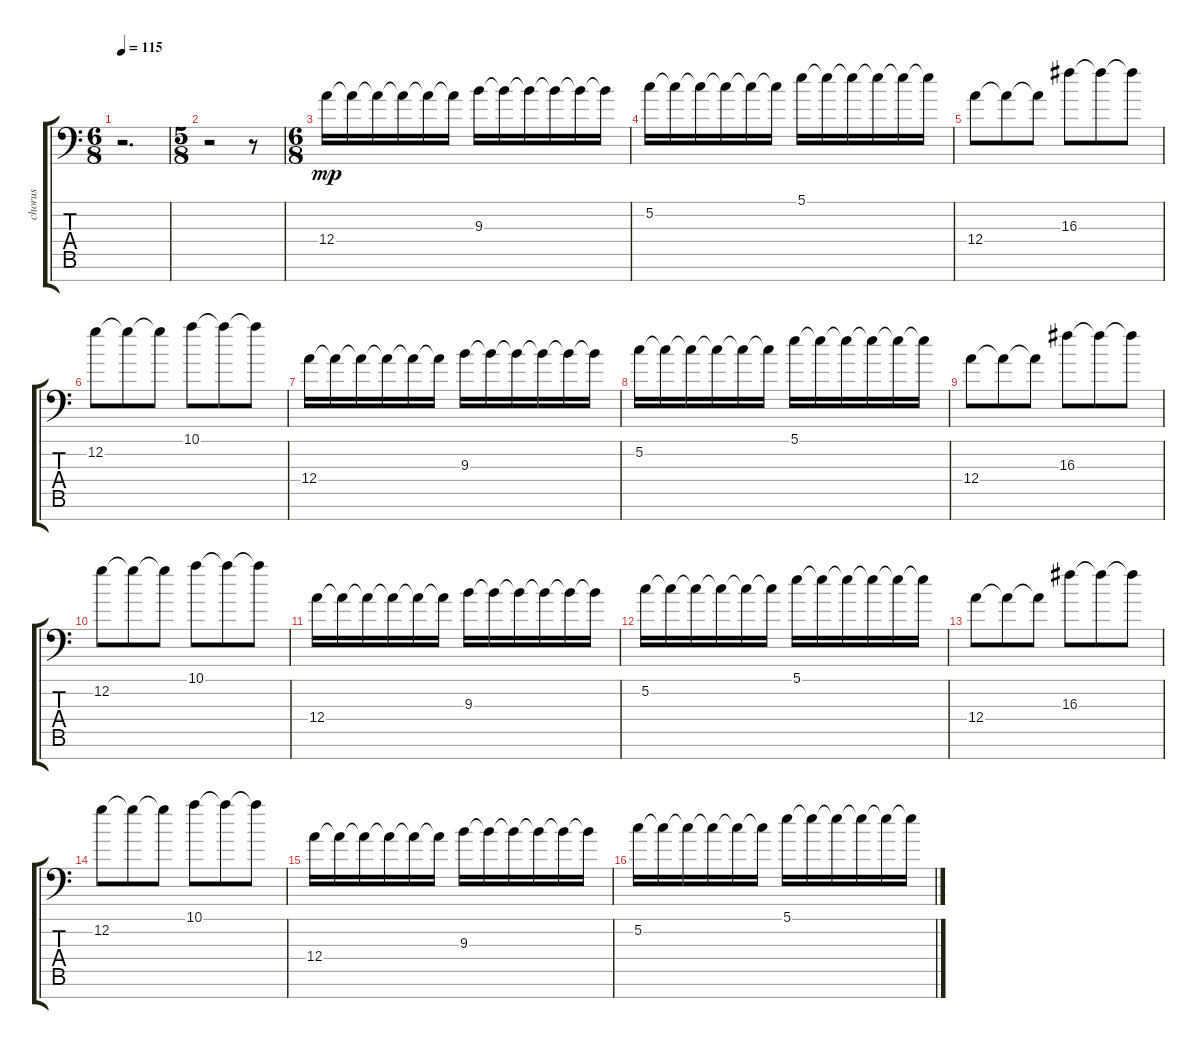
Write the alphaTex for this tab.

\track ("chorus" "chorus") {instrument guitarharmonics}
\staff {score tabs}
\tuning (B3 G3 D3 A2 E2 B1 Gb1) {hide}
\ts (6 8)
\tempo 115
\clef f4
\ks c
r.2{d dy mp} |
\ts (5 8)
r.2 r.8 |
\ts (6 8)
12.4.16 12.4{t}.16 12.4{t}.16 12.4{t}.16 12.4{t}.16 12.4{t}.16 9.3.16 9.3{t}.16 9.3{t}.16 9.3{t}.16 9.3{t}.16 9.3{t}.16 |
5.2.16 5.2{t}.16 5.2{t}.16 5.2{t}.16 5.2{t}.16 5.2{t}.16 5.1.16 5.1{t}.16 5.1{t}.16 5.1{t}.16 5.1{t}.16 5.1{t}.16 |
12.4.8 12.4{t}.8 12.4{t}.8 16.3.8 16.3{t}.8 16.3{t}.8 |
12.2.8 12.2{t}.8 12.2{t}.8 10.1.8 10.1{t}.8 10.1{t}.8 |
12.4.16 12.4{t}.16 12.4{t}.16 12.4{t}.16 12.4{t}.16 12.4{t}.16 9.3.16 9.3{t}.16 9.3{t}.16 9.3{t}.16 9.3{t}.16 9.3{t}.16 |
5.2.16 5.2{t}.16 5.2{t}.16 5.2{t}.16 5.2{t}.16 5.2{t}.16 5.1.16 5.1{t}.16 5.1{t}.16 5.1{t}.16 5.1{t}.16 5.1{t}.16 |
12.4.8 12.4{t}.8 12.4{t}.8 16.3.8 16.3{t}.8 16.3{t}.8 |
12.2.8 12.2{t}.8 12.2{t}.8 10.1.8 10.1{t}.8 10.1{t}.8 |
12.4.16 12.4{t}.16 12.4{t}.16 12.4{t}.16 12.4{t}.16 12.4{t}.16 9.3.16 9.3{t}.16 9.3{t}.16 9.3{t}.16 9.3{t}.16 9.3{t}.16 |
5.2.16 5.2{t}.16 5.2{t}.16 5.2{t}.16 5.2{t}.16 5.2{t}.16 5.1.16 5.1{t}.16 5.1{t}.16 5.1{t}.16 5.1{t}.16 5.1{t}.16 |
12.4.8 12.4{t}.8 12.4{t}.8 16.3.8 16.3{t}.8 16.3{t}.8 |
12.2.8 12.2{t}.8 12.2{t}.8 10.1.8 10.1{t}.8 10.1{t}.8 |
12.4.16 12.4{t}.16 12.4{t}.16 12.4{t}.16 12.4{t}.16 12.4{t}.16 9.3.16 9.3{t}.16 9.3{t}.16 9.3{t}.16 9.3{t}.16 9.3{t}.16 |
5.2.16 5.2{t}.16 5.2{t}.16 5.2{t}.16 5.2{t}.16 5.2{t}.16 5.1.16 5.1{t}.16 5.1{t}.16 5.1{t}.16 5.1{t}.16 5.1{t}.16
